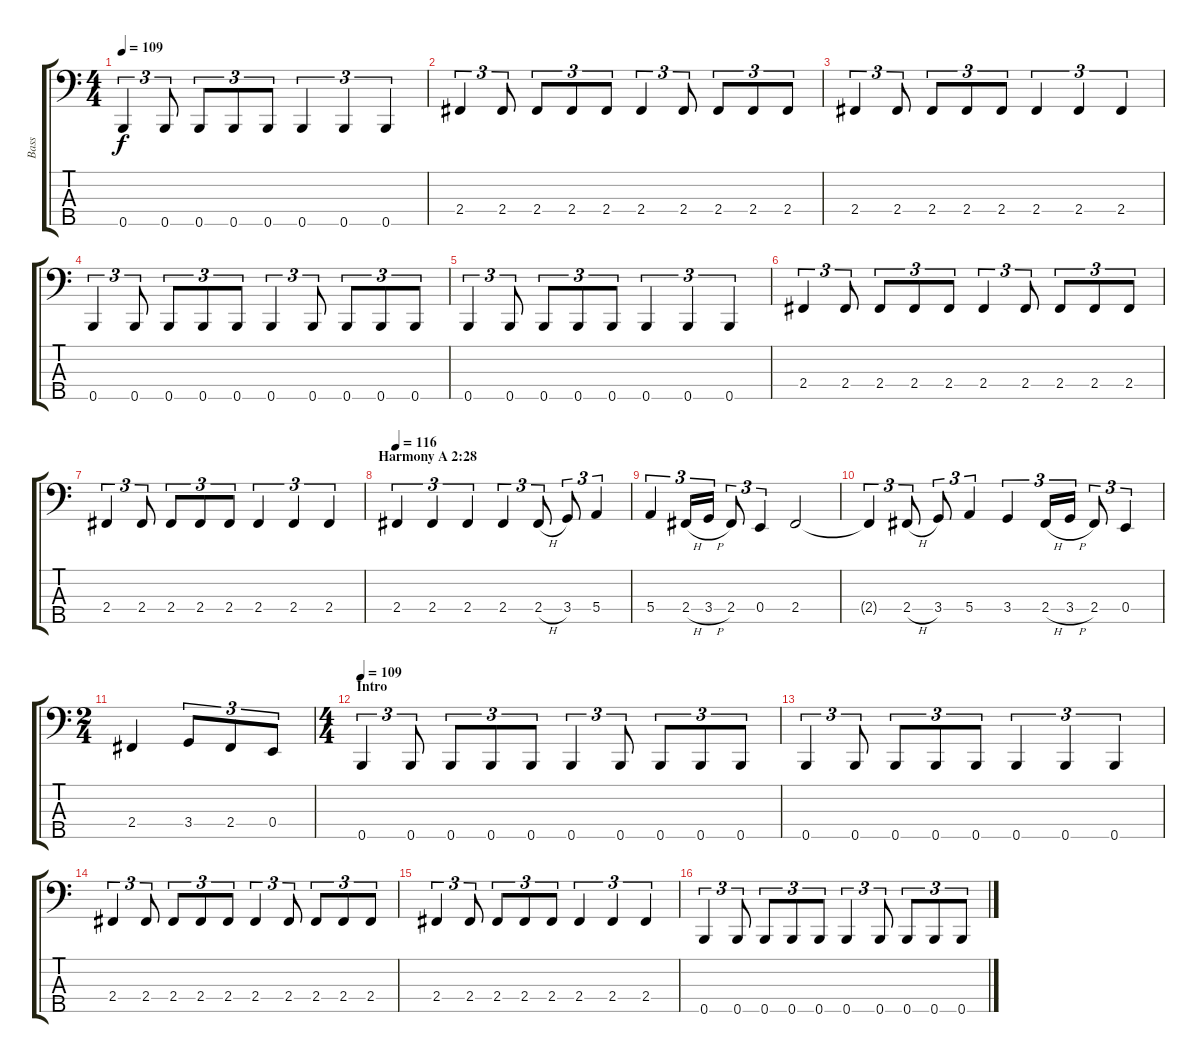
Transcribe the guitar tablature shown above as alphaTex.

\track ("Bass" "Bass") {instrument slapbass2}
\staff {score tabs}
\tuning (G2 D2 A1 E1 B0) {hide}
\ts (4 4)
\tempo 109
\clef f4
\ks c
0.5.4{tu (3 2) dy f} 0.5.8{tu (3 2)} 0.5.8{tu (3 2)} 0.5.8{tu (3 2)} 0.5.8{tu (3 2)} 0.5.4{tu (3 2)} 0.5.4{tu (3 2)} 0.5.4{tu (3 2)} |
2.4.4{tu (3 2)} 2.4.8{tu (3 2)} 2.4.8{tu (3 2)} 2.4.8{tu (3 2)} 2.4.8{tu (3 2)} 2.4.4{tu (3 2)} 2.4.8{tu (3 2)} 2.4.8{tu (3 2)} 2.4.8{tu (3 2)} 2.4.8{tu (3 2)} |
2.4.4{tu (3 2)} 2.4.8{tu (3 2)} 2.4.8{tu (3 2)} 2.4.8{tu (3 2)} 2.4.8{tu (3 2)} 2.4.4{tu (3 2)} 2.4.4{tu (3 2)} 2.4.4{tu (3 2)} |
0.5.4{tu (3 2)} 0.5.8{tu (3 2)} 0.5.8{tu (3 2)} 0.5.8{tu (3 2)} 0.5.8{tu (3 2)} 0.5.4{tu (3 2)} 0.5.8{tu (3 2)} 0.5.8{tu (3 2)} 0.5.8{tu (3 2)} 0.5.8{tu (3 2)} |
0.5.4{tu (3 2)} 0.5.8{tu (3 2)} 0.5.8{tu (3 2)} 0.5.8{tu (3 2)} 0.5.8{tu (3 2)} 0.5.4{tu (3 2)} 0.5.4{tu (3 2)} 0.5.4{tu (3 2)} |
2.4.4{tu (3 2)} 2.4.8{tu (3 2)} 2.4.8{tu (3 2)} 2.4.8{tu (3 2)} 2.4.8{tu (3 2)} 2.4.4{tu (3 2)} 2.4.8{tu (3 2)} 2.4.8{tu (3 2)} 2.4.8{tu (3 2)} 2.4.8{tu (3 2)} |
2.4.4{tu (3 2)} 2.4.8{tu (3 2)} 2.4.8{tu (3 2)} 2.4.8{tu (3 2)} 2.4.8{tu (3 2)} 2.4.4{tu (3 2)} 2.4.4{tu (3 2)} 2.4.4{tu (3 2)} |
\section ("" "Harmony A 2:28")
\tempo 116
2.4.4{tu (3 2) volume 11 instrument electricbassfinger} 2.4.4{tu (3 2)} 2.4.4{tu (3 2)} 2.4.4{tu (3 2)} 2.4{h}.8{tu (3 2)} 3.4.8{tu (3 2)} 5.4.4{tu (3 2)} |
5.4.4{tu (3 2)} 2.4{h}.16{tu (3 2)} 3.4{h}.16{tu (3 2)} 2.4.8{tu (3 2)} 0.4.4{tu (3 2)} 2.4.2 |
2.4{t}.4{tu (3 2)} 2.4{h}.8{tu (3 2)} 3.4.8{tu (3 2)} 5.4.4{tu (3 2)} 3.4.4{tu (3 2)} 2.4{h}.16{tu (3 2)} 3.4{h}.16{tu (3 2)} 2.4.8{tu (3 2)} 0.4.4{tu (3 2)} |
\ts (2 4)
2.4.4 3.4.8{tu (3 2)} 2.4.8{tu (3 2)} 0.4.8{tu (3 2)} |
\ts (4 4)
\section ("" "Intro")
\tempo 109
0.5.4{tu (3 2) volume 16 instrument slapbass2} 0.5.8{tu (3 2)} 0.5.8{tu (3 2)} 0.5.8{tu (3 2)} 0.5.8{tu (3 2)} 0.5.4{tu (3 2)} 0.5.8{tu (3 2)} 0.5.8{tu (3 2)} 0.5.8{tu (3 2)} 0.5.8{tu (3 2)} |
0.5.4{tu (3 2)} 0.5.8{tu (3 2)} 0.5.8{tu (3 2)} 0.5.8{tu (3 2)} 0.5.8{tu (3 2)} 0.5.4{tu (3 2)} 0.5.4{tu (3 2)} 0.5.4{tu (3 2)} |
2.4.4{tu (3 2)} 2.4.8{tu (3 2)} 2.4.8{tu (3 2)} 2.4.8{tu (3 2)} 2.4.8{tu (3 2)} 2.4.4{tu (3 2)} 2.4.8{tu (3 2)} 2.4.8{tu (3 2)} 2.4.8{tu (3 2)} 2.4.8{tu (3 2)} |
2.4.4{tu (3 2)} 2.4.8{tu (3 2)} 2.4.8{tu (3 2)} 2.4.8{tu (3 2)} 2.4.8{tu (3 2)} 2.4.4{tu (3 2)} 2.4.4{tu (3 2)} 2.4.4{tu (3 2)} |
0.5.4{tu (3 2)} 0.5.8{tu (3 2)} 0.5.8{tu (3 2)} 0.5.8{tu (3 2)} 0.5.8{tu (3 2)} 0.5.4{tu (3 2)} 0.5.8{tu (3 2)} 0.5.8{tu (3 2)} 0.5.8{tu (3 2)} 0.5.8{tu (3 2)}
